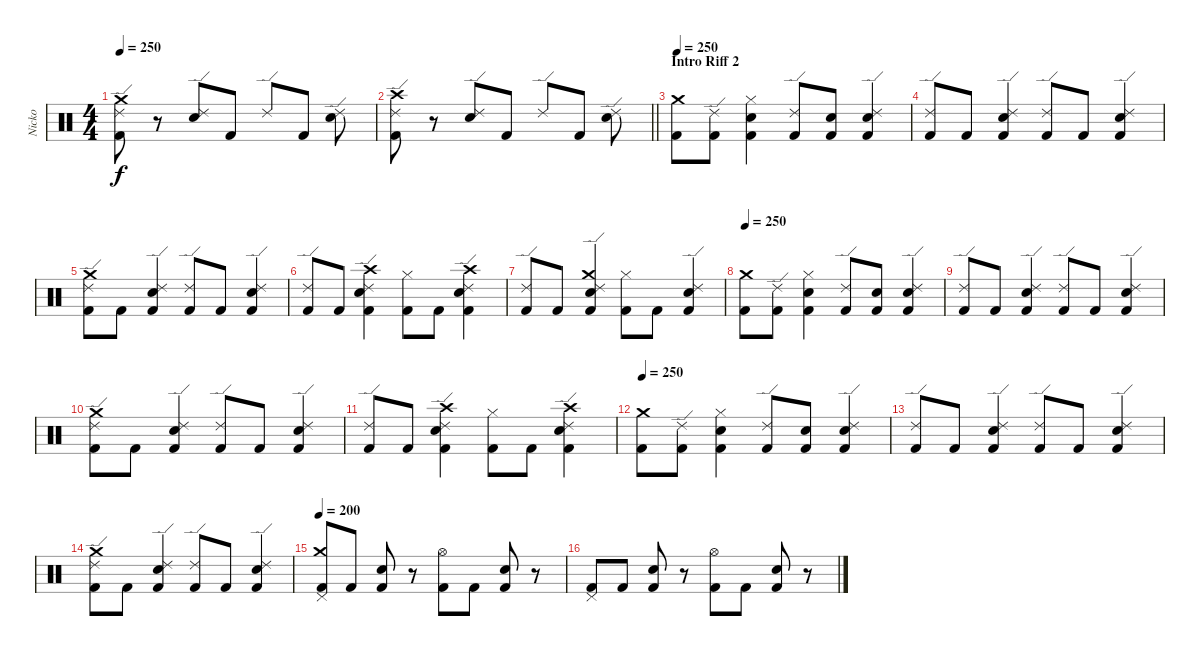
\track ("Nicko" "Nicko") {instrument percussion}
\staff {score}
\articulation defaults
\ts (4 4)
\tempo 250
\clef neutral
\ks c
("Kick (hit) 2" "Ride (edge) 2" "Crash medium (hit)").8{dy f} r.8 ("Electric Snare (hit)" "Ride (edge) 2").8 "Kick (hit) 2".8 "Ride (edge) 2".8 "Kick (hit) 2".8 ("Electric Snare (hit)" "Ride (edge) 2").8 |
\barLineRight lightlight
("Kick (hit) 2" "Ride (edge) 2" "Crash high (hit)").8 r.8 ("Electric Snare (hit)" "Ride (edge) 2").8 "Kick (hit) 2".8 "Ride (edge) 2".8 "Kick (hit) 2".8 ("Electric Snare (hit)" "Ride (edge) 2").8 |
\section ("" "Intro Riff 2")
\tempo 250
("Kick (hit) 2" "Crash medium (hit)").8 ("Kick (hit) 2" "Ride (edge) 2").8 ("Kick (hit) 2" "Electric Snare (hit)" "Hi-Hat (closed)").4 ("Kick (hit) 2" "Ride (edge) 2").8 ("Kick (hit) 2" "Snare (hit)").8 ("Kick (hit) 2" "Electric Snare (hit)" "Ride (edge) 2").4 |
("Kick (hit) 2" "Ride (edge) 2").8 "Kick (hit) 2".8 ("Kick (hit) 2" "Electric Snare (hit)" "Ride (edge) 2").4 ("Kick (hit) 2" "Ride (edge) 2").8 "Kick (hit) 2".8 ("Kick (hit) 2" "Electric Snare (hit)" "Ride (edge) 2").4 |
("Kick (hit) 2" "Ride (edge) 2" "Crash medium (hit)").8 "Kick (hit) 2".8 ("Kick (hit) 2" "Electric Snare (hit)" "Ride (edge) 2").4 ("Kick (hit) 2" "Ride (edge) 2").8 "Kick (hit) 2".8 ("Kick (hit) 2" "Electric Snare (hit)" "Ride (edge) 2").4 |
("Kick (hit) 2" "Ride (edge) 2").8 "Kick (hit) 2".8 ("Kick (hit) 2" "Electric Snare (hit)" "Ride (edge) 2" "Crash high (hit)").4 ("Kick (hit) 2" "Hi-Hat (closed)").8 "Kick (hit) 2".8 ("Kick (hit) 2" "Electric Snare (hit)" "Ride (edge) 2" "Crash high (hit)").4 |
("Kick (hit) 2" "Ride (edge) 2").8 "Kick (hit) 2".8 ("Kick (hit) 2" "Electric Snare (hit)" "Ride (edge) 2" "Crash medium (hit)").4 ("Kick (hit) 2" "Hi-Hat (closed)").8 "Kick (hit) 2".8 ("Kick (hit) 2" "Electric Snare (hit)" "Ride (edge) 2").4 |
\tempo 250
("Kick (hit) 2" "Crash medium (hit)").8 ("Kick (hit) 2" "Ride (edge) 2").8 ("Kick (hit) 2" "Electric Snare (hit)" "Hi-Hat (closed)").4 ("Kick (hit) 2" "Ride (edge) 2").8 ("Kick (hit) 2" "Snare (hit)").8 ("Kick (hit) 2" "Electric Snare (hit)" "Ride (edge) 2").4 |
("Kick (hit) 2" "Ride (edge) 2").8 "Kick (hit) 2".8 ("Kick (hit) 2" "Electric Snare (hit)" "Ride (edge) 2").4 ("Kick (hit) 2" "Ride (edge) 2").8 "Kick (hit) 2".8 ("Kick (hit) 2" "Electric Snare (hit)" "Ride (edge) 2").4 |
("Kick (hit) 2" "Ride (edge) 2" "Crash medium (hit)").8 "Kick (hit) 2".8 ("Kick (hit) 2" "Electric Snare (hit)" "Ride (edge) 2").4 ("Kick (hit) 2" "Ride (edge) 2").8 "Kick (hit) 2".8 ("Kick (hit) 2" "Electric Snare (hit)" "Ride (edge) 2").4 |
("Kick (hit) 2" "Ride (edge) 2").8 "Kick (hit) 2".8 ("Kick (hit) 2" "Electric Snare (hit)" "Ride (edge) 2" "Crash high (hit)").4 ("Kick (hit) 2" "Hi-Hat (closed)").8 "Kick (hit) 2".8 ("Kick (hit) 2" "Electric Snare (hit)" "Ride (edge) 2" "Crash high (hit)").4 |
\tempo 250
("Kick (hit) 2" "Crash medium (hit)").8 ("Kick (hit) 2" "Ride (edge) 2").8 ("Kick (hit) 2" "Electric Snare (hit)" "Hi-Hat (closed)").4 ("Kick (hit) 2" "Ride (edge) 2").8 ("Kick (hit) 2" "Snare (hit)").8 ("Kick (hit) 2" "Electric Snare (hit)" "Ride (edge) 2").4 |
("Kick (hit) 2" "Ride (edge) 2").8 "Kick (hit) 2".8 ("Kick (hit) 2" "Electric Snare (hit)" "Ride (edge) 2").4 ("Kick (hit) 2" "Ride (edge) 2").8 "Kick (hit) 2".8 ("Kick (hit) 2" "Electric Snare (hit)" "Ride (edge) 2").4 |
("Kick (hit) 2" "Ride (edge) 2" "Crash medium (hit)").8 "Kick (hit) 2".8 ("Kick (hit) 2" "Electric Snare (hit)" "Ride (edge) 2").4 ("Kick (hit) 2" "Ride (edge) 2").8 "Kick (hit) 2".8 ("Kick (hit) 2" "Electric Snare (hit)" "Ride (edge) 2").4 |
\tempo 200
("Kick (hit) 2" "Pedal Hi-Hat (hit)" "Crash medium (hit)").8 "Kick (hit) 2".8 ("Kick (hit) 2" "Electric Snare (hit)").8 r.8 ("Kick (hit) 2" "Hi-Hat (open)").8 "Kick (hit) 2".8 ("Kick (hit) 2" "Electric Snare (hit)").8 r.8 |
("Kick (hit) 2" "Pedal Hi-Hat (hit)").8 "Kick (hit) 2".8 ("Kick (hit) 2" "Electric Snare (hit)").8 r.8 ("Kick (hit) 2" "Hi-Hat (open)").8 "Kick (hit) 2".8 ("Kick (hit) 2" "Electric Snare (hit)").8 r.8
